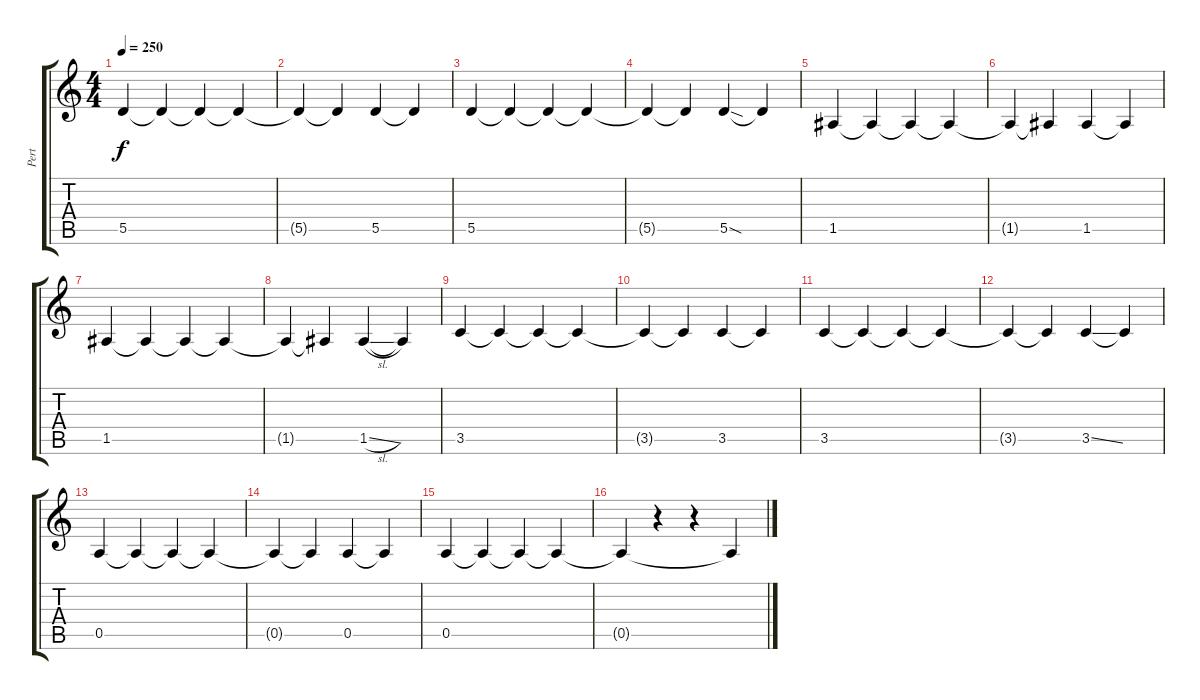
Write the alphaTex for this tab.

\track ("Pert" "Pert") {instrument electricbasspick}
\staff {score tabs}
\tuning (E4 B3 G3 D3 A2 E2) {hide}
\ts (4 4)
\tempo 250
\clef g2
\ks c
5.5.4{dy f} 5.5{t}.4 5.5{t}.4 5.5{t}.4 |
5.5{t}.4 5.5{t}.4 5.5.4 5.5{t}.4 |
5.5.4 5.5{t}.4 5.5{t}.4 5.5{t}.4 |
5.5{t}.4 5.5{t}.4 5.5{sod}.4 5.5{t}.4 |
1.5.4 1.5{t}.4 1.5{t}.4 1.5{t}.4 |
1.5{t}.4 1.5{t}.4 1.5.4 1.5{t}.4 |
1.5.4 1.5{t}.4 1.5{t}.4 1.5{t}.4 |
1.5{t}.4 1.5{t}.4 1.5{sl}.4 1.5{t}.4 |
3.5.4 3.5{t}.4 3.5{t}.4 3.5{t}.4 |
3.5{t}.4 3.5{t}.4 3.5.4 3.5{t}.4 |
3.5.4 3.5{t}.4 3.5{t}.4 3.5{t}.4 |
3.5{t}.4 3.5{t}.4 3.5{ss}.4 3.5{t}.4 |
0.5.4 0.5{t}.4 0.5{t}.4 0.5{t}.4 |
0.5{t}.4 0.5{t}.4 0.5.4 0.5{t}.4 |
0.5.4 0.5{t}.4 0.5{t}.4 0.5{t}.4 |
0.5{t}.4 r.4 r.4 0.5{t}.4
